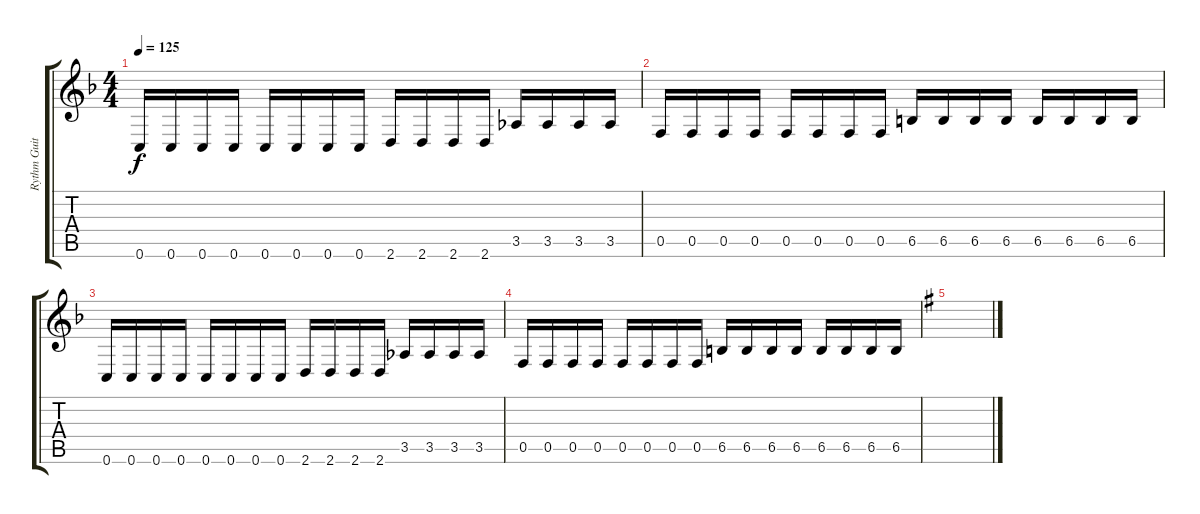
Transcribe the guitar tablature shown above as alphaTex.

\track ("Rythm Guitar" "Rythm Guit") {instrument distortionguitar}
\staff {score tabs}
\tuning (C4 G3 Eb3 Bb2 F2 C2) {hide}
\ts (4 4)
\tempo 125
\clef g2
\ks f
0.6.16{dy f} 0.6.16 0.6.16 0.6.16 0.6.16 0.6.16 0.6.16 0.6.16 2.6.16 2.6.16 2.6.16 2.6.16 3.5.16 3.5.16 3.5.16 3.5.16 |
0.5.16 0.5.16 0.5.16 0.5.16 0.5.16 0.5.16 0.5.16 0.5.16 6.5.16 6.5.16 6.5.16 6.5.16 6.5.16 6.5.16 6.5.16 6.5.16 |
0.6.16 0.6.16 0.6.16 0.6.16 0.6.16 0.6.16 0.6.16 0.6.16 2.6.16 2.6.16 2.6.16 2.6.16 3.5.16 3.5.16 3.5.16 3.5.16 |
0.5.16 0.5.16 0.5.16 0.5.16 0.5.16 0.5.16 0.5.16 0.5.16 6.5.16 6.5.16 6.5.16 6.5.16 6.5.16 6.5.16 6.5.16 6.5.16 |
\ks g
